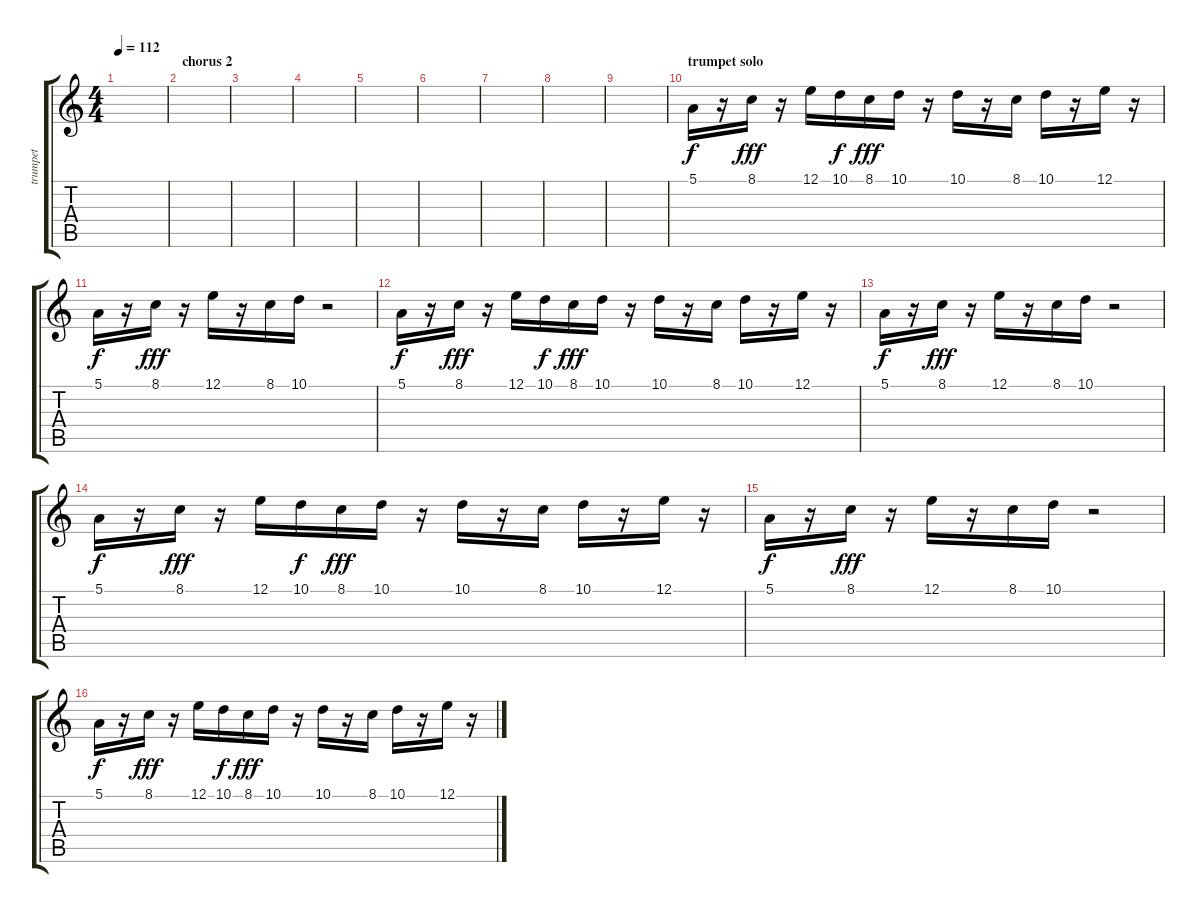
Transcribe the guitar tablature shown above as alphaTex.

\track ("trumpet" "trumpet") {instrument trumpet}
\staff {score tabs}
\tuning (E4 B3 G3 D3 A2 E2) {hide}
\ts (4 4)
\tempo 112
\clef g2
\ks c
|
\section ("" "chorus 2")
|
|
|
|
|
|
|
|
\section ("" "trumpet solo")
5.1.16 r.16 8.1.16{dy fff} r.16 12.1.16 10.1.16{dy f} 8.1.16{dy fff} 10.1.16 r.16 10.1.16 r.16 8.1.16 10.1.16 r.16 12.1.16 r.16 |
5.1.16{dy f} r.16 8.1.16{dy fff} r.16 12.1.16 r.16 8.1.16 10.1.16 r.2 |
5.1.16{dy f} r.16 8.1.16{dy fff} r.16 12.1.16 10.1.16{dy f} 8.1.16{dy fff} 10.1.16 r.16 10.1.16 r.16 8.1.16 10.1.16 r.16 12.1.16 r.16 |
5.1.16{dy f} r.16 8.1.16{dy fff} r.16 12.1.16 r.16 8.1.16 10.1.16 r.2 |
5.1.16{dy f} r.16 8.1.16{dy fff} r.16 12.1.16 10.1.16{dy f} 8.1.16{dy fff} 10.1.16 r.16 10.1.16 r.16 8.1.16 10.1.16 r.16 12.1.16 r.16 |
5.1.16{dy f} r.16 8.1.16{dy fff} r.16 12.1.16 r.16 8.1.16 10.1.16 r.2 |
5.1.16{dy f} r.16 8.1.16{dy fff} r.16 12.1.16 10.1.16{dy f} 8.1.16{dy fff} 10.1.16 r.16 10.1.16 r.16 8.1.16 10.1.16 r.16 12.1.16 r.16
